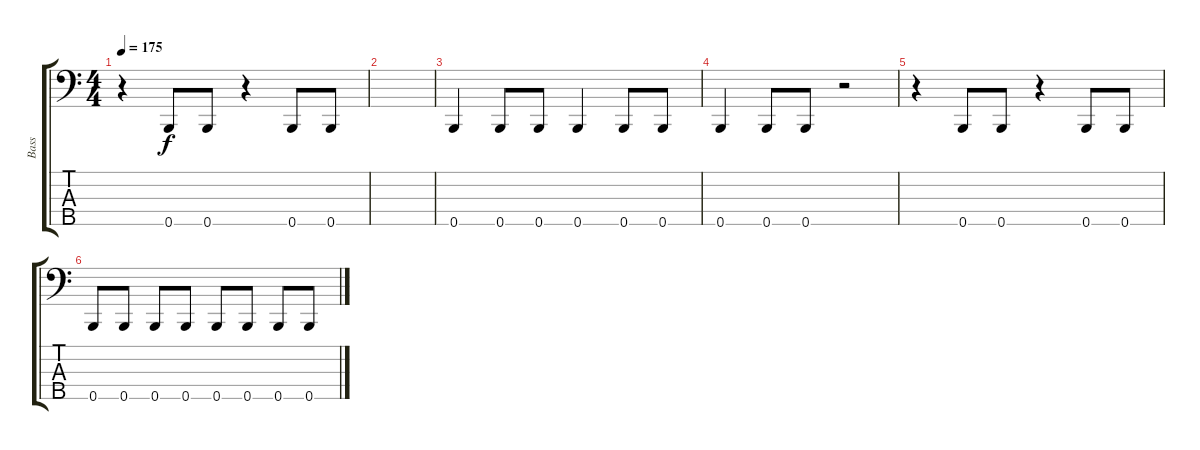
\track ("Bass" "Bass") {instrument electricbassfinger}
\staff {score tabs}
\tuning (A2 E2 B1 Gb1 B0) {hide}
\ts (4 4)
\tempo 175
\clef f4
\ks c
r.4{dy f} 0.5.8 0.5.8 r.4 0.5.8 0.5.8 |
|
0.5.4 0.5.8 0.5.8 0.5.4 0.5.8 0.5.8 |
0.5.4 0.5.8 0.5.8 r.2 |
r.4 0.5.8 0.5.8 r.4 0.5.8 0.5.8 |
0.5.8 0.5.8 0.5.8 0.5.8 0.5.8 0.5.8 0.5.8 0.5.8
